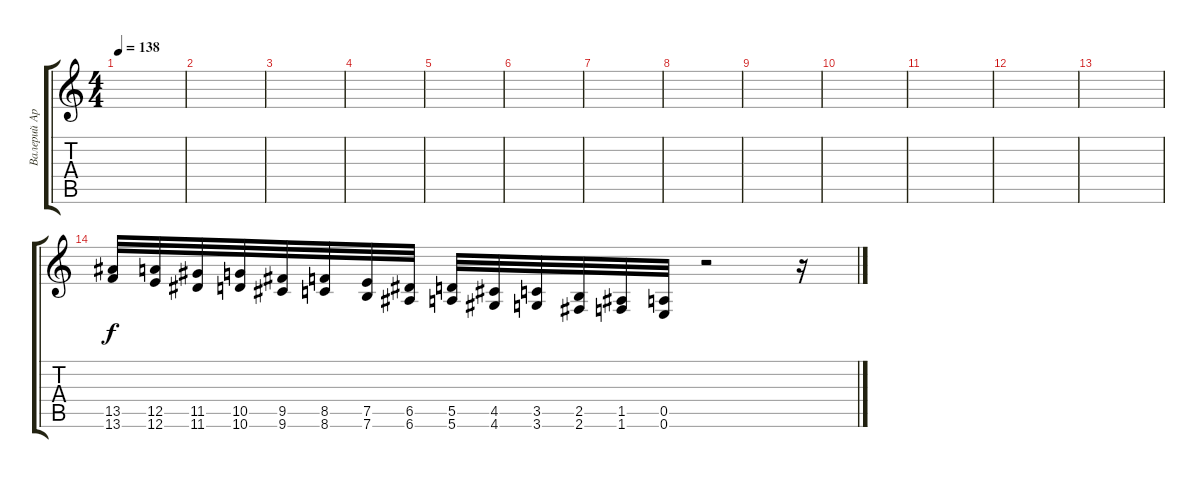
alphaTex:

\track ("Валерий Аркадин (гитара запись)" "Валерий Ар") {instrument distortionguitar}
\staff {score tabs}
\tuning (E4 B3 G3 D3 A2 E2) {hide}
\ts (4 4)
\tempo 138
\clef g2
\ks c
|
|
|
|
|
|
|
|
|
|
|
|
|
(13.5 13.6).32 (12.5 12.6).32 (11.5 11.6).32 (10.5 10.6).32 (9.5 9.6).32 (8.5 8.6).32 (7.5 7.6).32 (6.5 6.6).32 (5.5 5.6).32 (4.5 4.6).32 (3.5 3.6).32 (2.5 2.6).32 (1.5 1.6).32 (0.5 0.6).32 r.2 r.16
